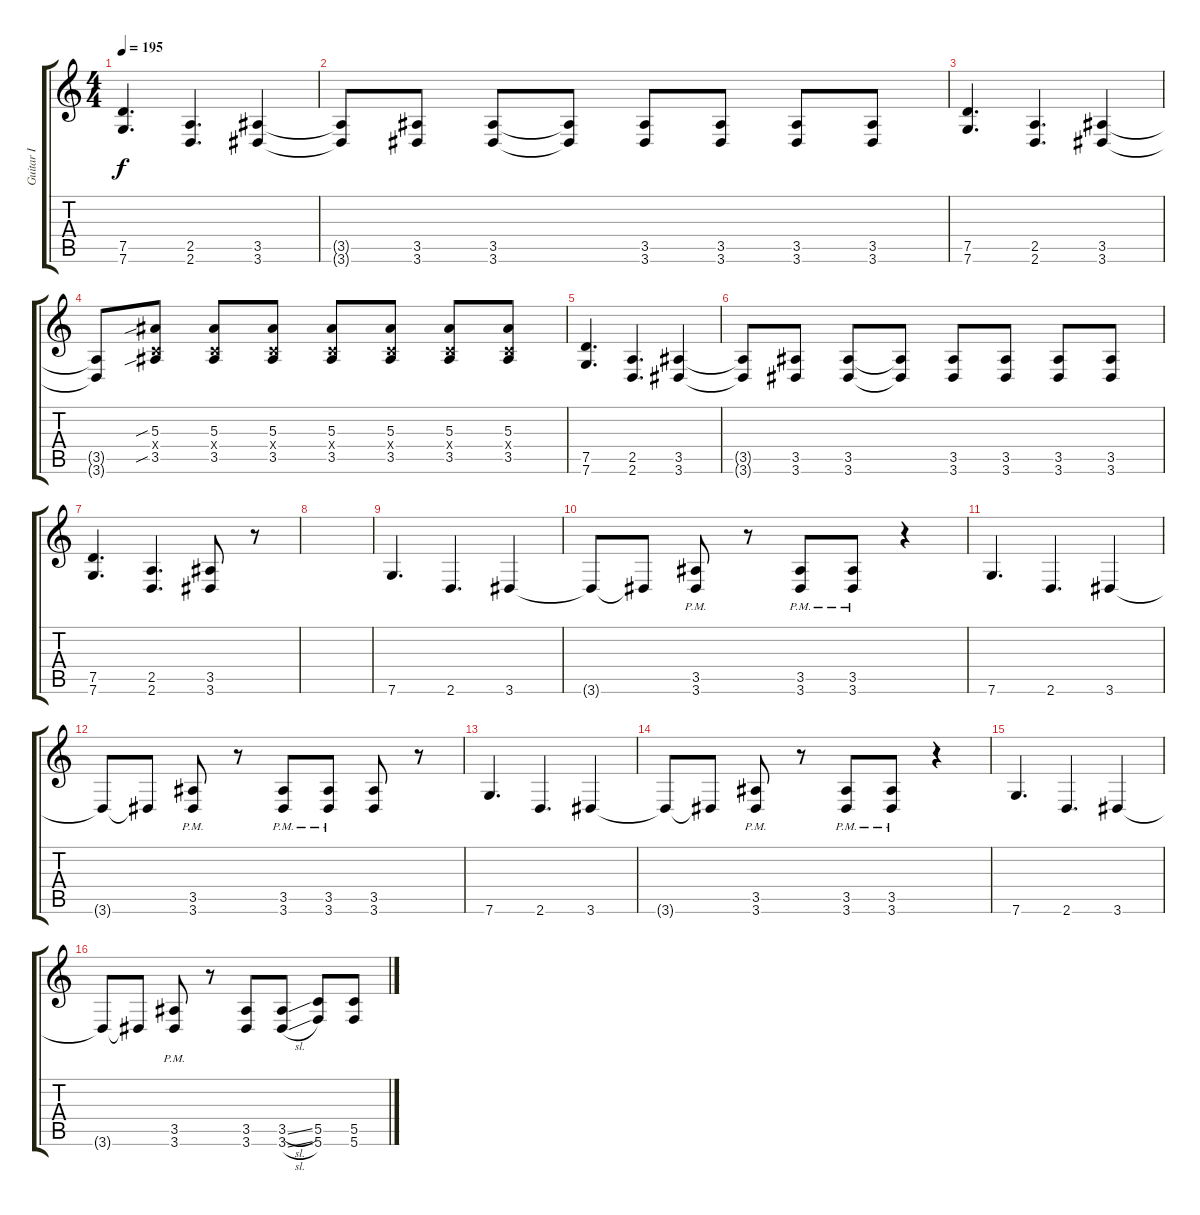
\track ("Guitar I" "Guitar I") {instrument overdrivenguitar}
\staff {score tabs}
\tuning (D4 A3 F3 C3 G2 C2) {hide}
\ts (4 4)
\tempo 195
\clef g2
\ks c
(7.5 7.6).4{d dy f} (2.5 2.6).4{d} (3.5 3.6).4 |
(3.5{t} 3.6{t}).8 (3.5 3.6).8 (3.5 3.6).8 (3.5{t} 3.6{t}).8 (3.5 3.6).8 (3.5 3.6).8 (3.5 3.6).8 (3.5 3.6).8 |
(7.5 7.6).4{d} (2.5 2.6).4{d} (3.5 3.6).4 |
(3.5{t} 3.6{t}).8 (5.3{sib} 0.4{x} 3.5{sib}).8 (5.3 0.4{x} 3.5).8 (5.3 0.4{x} 3.5).8 (5.3 0.4{x} 3.5).8 (5.3 0.4{x} 3.5).8 (5.3 0.4{x} 3.5).8 (5.3 0.4{x} 3.5).8 |
(7.5 7.6).4{d} (2.5 2.6).4{d} (3.5 3.6).4 |
(3.5{t} 3.6{t}).8 (3.5 3.6).8 (3.5 3.6).8 (3.5{t} 3.6{t}).8 (3.5 3.6).8 (3.5 3.6).8 (3.5 3.6).8 (3.5 3.6).8 |
(7.5 7.6).4{d} (2.5 2.6).4{d} (3.5 3.6).8 r.8 |
|
7.6.4{d} 2.6.4{d} 3.6.4 |
3.6{t}.8 3.6{t}.8 (3.5{pm} 3.6{pm}).8 r.8 (3.5{pm} 3.6{pm}).8 (3.5{pm} 3.6{pm}).8 r.4 |
7.6.4{d} 2.6.4{d} 3.6.4 |
3.6{t}.8 3.6{t}.8 (3.5{pm} 3.6{pm}).8 r.8 (3.5{pm} 3.6{pm}).8 (3.5{pm} 3.6{pm}).8 (3.5 3.6).8 r.8 |
7.6.4{d} 2.6.4{d} 3.6.4 |
3.6{t}.8 3.6{t}.8 (3.5{pm} 3.6{pm}).8 r.8 (3.5{pm} 3.6{pm}).8 (3.5{pm} 3.6{pm}).8 r.4 |
7.6.4{d} 2.6.4{d} 3.6.4 |
3.6{t}.8 3.6{t}.8 (3.5{pm} 3.6{pm}).8 r.8 (3.5 3.6).8 (3.5{sl} 3.6{sl}).8 (5.5 5.6).8 (5.5 5.6).8
